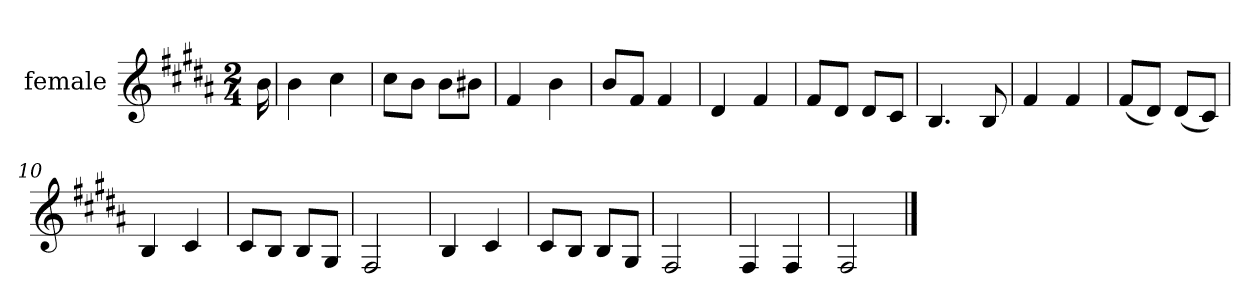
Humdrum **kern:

**kern
*part1
*staff1
*I"female
*clefG2
*k[f#c#g#d#a#]
*M2/4
*MM144
=
16b
=1
4b
4cc#
=2
8cc#\L
8b\J
8b\L
8b#X\J
=3
4f#
4b
=4
8b/L
8f#/J
4f#
=5
4d#
4f#
=6
8f#/L
8d#/J
8d#/L
8c#/J
=7
4.B
8B
=8
4f#
4f#
=9
(8f#/L
8d#/J)
(8d#/L
8c#/J)
=10
4B
4c#
=11
8c#/L
8B/J
8B/L
8G#/J
=12
2F#
=13
4B
4c#
=14
8c#/L
8B/J
8B/L
8G#/J
=15
2F#
=16
4F#
4F#
=17
2F#
==
*-
